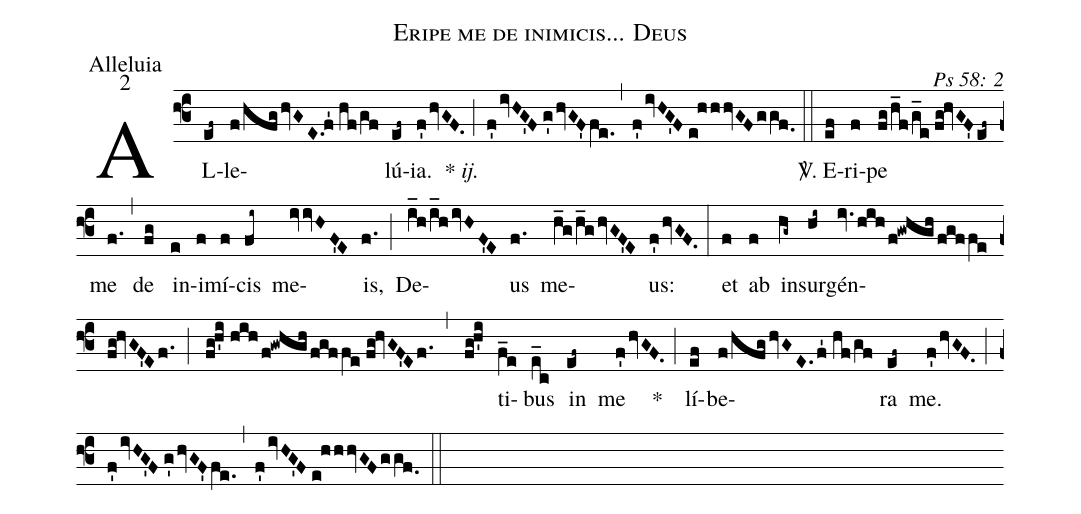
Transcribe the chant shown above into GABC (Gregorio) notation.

name: Eripe me de inimicis... Deus;
office-part: Alleluia;
mode: 2;
commentary: Ps 58: 2;
%%
(f3) AL(ef~)le(f/hfg/hvGE.!f'1//hf/gf)lú(ef~)ia.(f'/hvGF.) {*} <i>ij.</i>(;) (f'/ivHG'F//g'/hvGF'fe.) (,) (f'/ivHG'F//e!hhhvGFggf.0) (::)
<sp>V/</sp>. E(ef)ri(f)pe(fg/h_f/g_e//fg!hvGF'/ef~) me(f.) (,) de(fg) in(e)i(f)mí(f)cis(fi~) me(ivvHF'E)is,(f.) (;) De(i_h/i_h/ivHF'E)us(f.) me(h_g/h_g/hvGF'E)us:(f'/hvGF.) (:)
et(f) ab(f) in(hg~)sur(hi~)gén(iv./hih/f!gwhgh/fgffe/fg!hvGF'Ef.;fg!h'i//hih/f!gwhgh/fgffe//fg!hvGF'Ef.,fg!h'i)ti(f_e)bus(e_c) in(ef~) me(f'/hvGF.) *(;) lí(ef)be(f/hfg/hvGE.f'1//hf/gf)ra(ef~) me.(f'/hvGF.) (;) (f'/ivHG'F//g'/hvGF'fe.) (,) (f'/ivHG'F//e!hhhvGFggf.0) (::)
